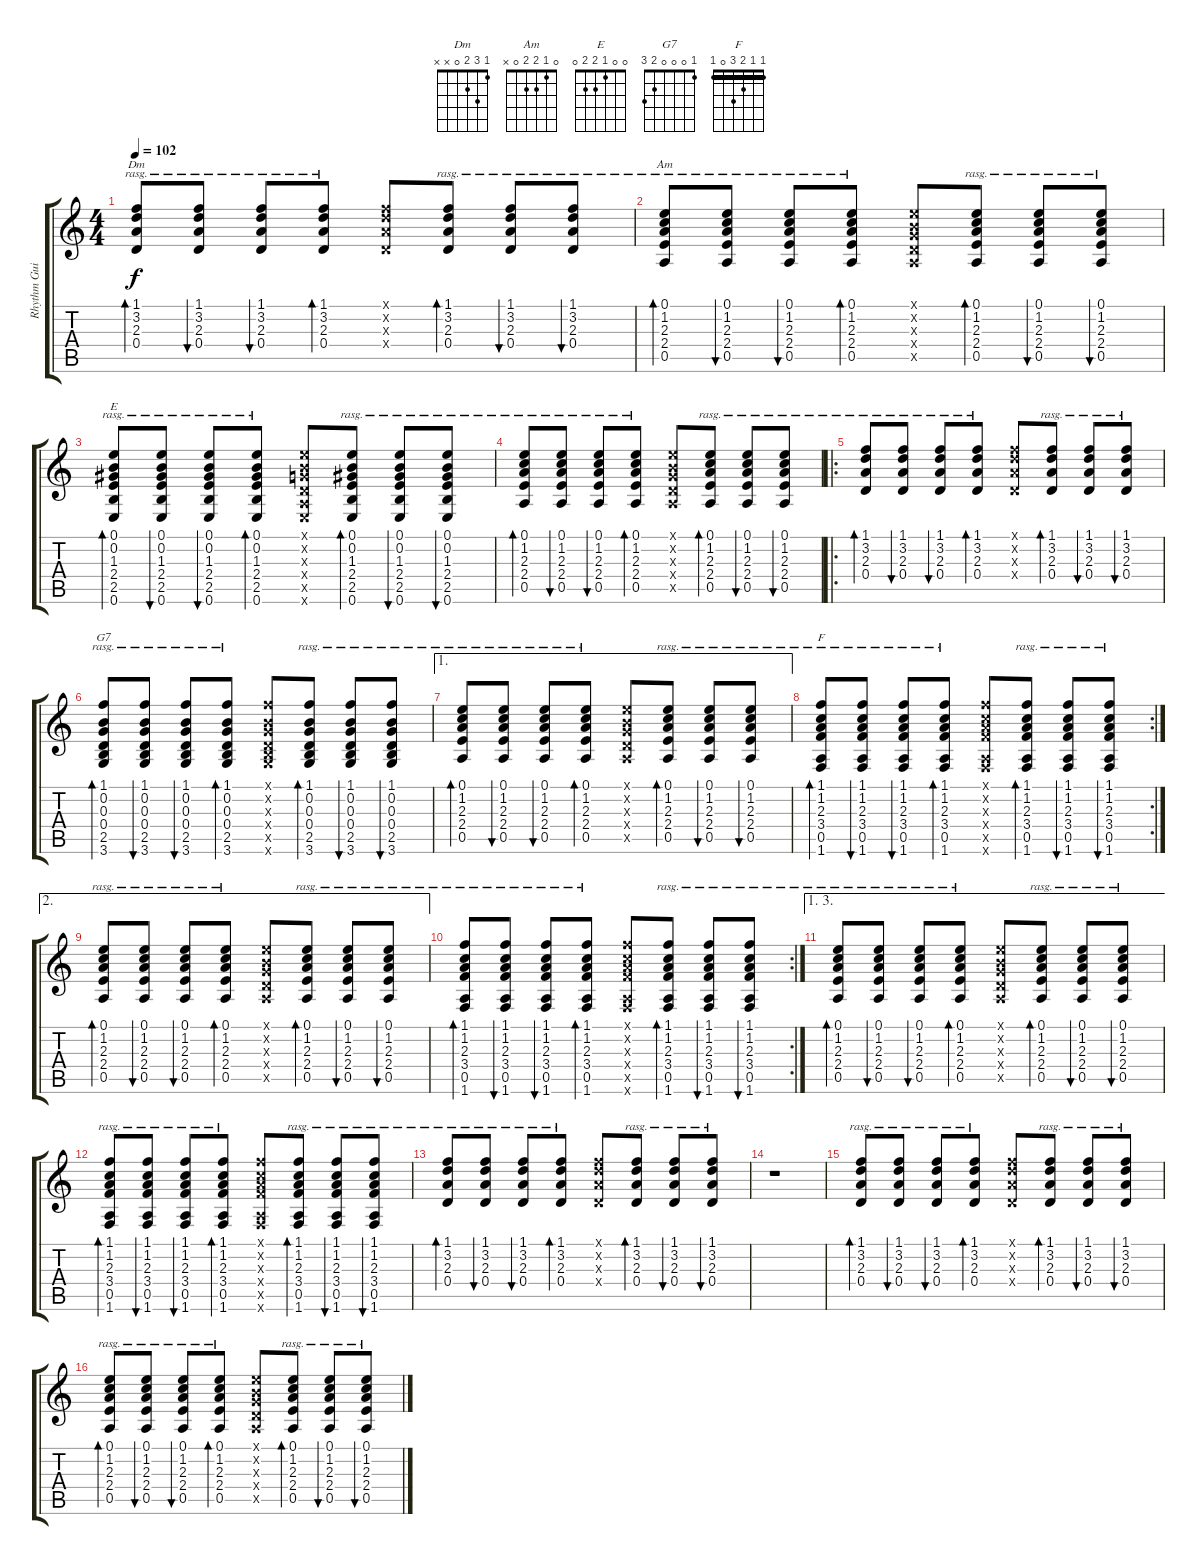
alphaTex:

\track ("Rhythm Guitar  (Chords)" "Rhythm Gui") {instrument acousticguitarnylon}
\staff {score tabs}
\tuning (E4 B3 G3 D3 A2 E2) {hide}
\chord ("Dm" 1 3 2 0 x x)
\chord ("Am" 0 1 2 2 0 x)
\chord ("E" 0 0 1 2 2 0)
\chord ("G7" 1 0 0 0 2 3)
\chord ("F" 1 1 2 3 0 1) {barre 1}
\ts (4 4)
\tempo 102
\clef g2
\ks c
(1.1 3.2 2.3 0.4).8{bd 240 ch "Dm" rasg ii dy f} (1.1 3.2 2.3 0.4).8{bu 240 rasg ii} (1.1 3.2 2.3 0.4).8{bu 240 rasg ii} (1.1 3.2 2.3 0.4).8{bd 120 rasg ii} (1.1{x} 3.2{x} 2.3{x} 0.4{x}).8 (1.1 3.2 2.3 0.4).8{bd 120 rasg ii} (1.1 3.2 2.3 0.4).8{bu 120 rasg ii} (1.1 3.2 2.3 0.4).8{bu 120 rasg ii} |
(0.1 1.2 2.3 2.4 0.5).8{bd 120 ch "Am" rasg ii} (0.1 1.2 2.3 2.4 0.5).8{bu 120 rasg ii} (0.1 1.2 2.3 2.4 0.5).8{bu 120 rasg ii} (0.1 1.2 2.3 2.4 0.5).8{bd 120 rasg ii} (0.1{x} 0.2{x} 0.3{x} 0.4{x} 0.5{x}).8 (0.1 1.2 2.3 2.4 0.5).8{bd 120 rasg ii} (0.1 1.2 2.3 2.4 0.5).8{bu 120 rasg ii} (0.1 1.2 2.3 2.4 0.5).8{bu 120 rasg ii} |
(0.1 0.2 1.3 2.4 2.5 0.6).8{bd 120 ch "E" rasg ii} (0.1 0.2 1.3 2.4 2.5 0.6).8{bu 120 rasg ii} (0.1 0.2 1.3 2.4 2.5 0.6).8{bu 120 rasg ii} (0.1 0.2 1.3 2.4 2.5 0.6).8{bd 120 rasg ii} (0.1{x} 0.2{x} 0.3{x} 0.4{x} 0.5{x} 0.6{x}).8 (0.1 0.2 1.3 2.4 2.5 0.6).8{bd 120 rasg ii} (0.1 0.2 1.3 2.4 2.5 0.6).8{bu 120 rasg ii} (0.1 0.2 1.3 2.4 2.5 0.6).8{bu 120 rasg ii} |
(0.1 1.2 2.3 2.4 0.5).8{bd 120 rasg ii} (0.1 1.2 2.3 2.4 0.5).8{bu 120 rasg ii} (0.1 1.2 2.3 2.4 0.5).8{bu 120 rasg ii} (0.1 1.2 2.3 2.4 0.5).8{bd 120 rasg ii} (0.1{x} 0.2{x} 0.3{x} 0.4{x} 0.5{x}).8 (0.1 1.2 2.3 2.4 0.5).8{bd 120 rasg ii} (0.1 1.2 2.3 2.4 0.5).8{bu 120 rasg ii} (0.1 1.2 2.3 2.4 0.5).8{bu 120 rasg ii} |
\ro
(1.1 3.2 2.3 0.4).8{bd 240 rasg ii} (1.1 3.2 2.3 0.4).8{bu 240 rasg ii} (1.1 3.2 2.3 0.4).8{bu 240 rasg ii} (1.1 3.2 2.3 0.4).8{bd 120 rasg ii} (1.1{x} 3.2{x} 2.3{x} 0.4{x}).8 (1.1 3.2 2.3 0.4).8{bd 120 rasg ii} (1.1 3.2 2.3 0.4).8{bu 120 rasg ii} (1.1 3.2 2.3 0.4).8{bu 120 rasg ii} |
(1.1 0.2 0.3 0.4 2.5 3.6).8{bd 120 ch "G7" rasg ii} (1.1 0.2 0.3 0.4 2.5 3.6).8{bu 120 rasg ii} (1.1 0.2 0.3 0.4 2.5 3.6).8{bu 120 rasg ii} (1.1 0.2 0.3 0.4 2.5 3.6).8{bd 120 rasg ii} (1.1{x} 0.2{x} 0.3{x} 0.4{x} 2.5{x} 3.6{x}).8 (1.1 0.2 0.3 0.4 2.5 3.6).8{bd 120 rasg ii} (1.1 0.2 0.3 0.4 2.5 3.6).8{bu 120 rasg ii} (1.1 0.2 0.3 0.4 2.5 3.6).8{bu 120 rasg ii} |
\ae 1
(0.1 1.2 2.3 2.4 0.5).8{bd 120 rasg ii} (0.1 1.2 2.3 2.4 0.5).8{bu 120 rasg ii} (0.1 1.2 2.3 2.4 0.5).8{bu 120 rasg ii} (0.1 1.2 2.3 2.4 0.5).8{bd 120 rasg ii} (0.1{x} 0.2{x} 0.3{x} 0.4{x} 0.5{x}).8 (0.1 1.2 2.3 2.4 0.5).8{bd 120 rasg ii} (0.1 1.2 2.3 2.4 0.5).8{bu 120 rasg ii} (0.1 1.2 2.3 2.4 0.5).8{bu 120 rasg ii} |
\rc 2
(1.1 1.2 2.3 3.4 0.5 1.6).8{bd 120 ch "F" rasg ii} (1.1 1.2 2.3 3.4 0.5 1.6).8{bu 120 rasg ii} (1.1 1.2 2.3 3.4 0.5 1.6).8{bu 120 rasg ii} (1.1 1.2 2.3 3.4 0.5 1.6).8{bd 120 rasg ii} (1.1{x} 1.2{x} 2.3{x} 3.4{x} 0.5{x} 1.6{x}).8 (1.1 1.2 2.3 3.4 0.5 1.6).8{bd 120 rasg ii} (1.1 1.2 2.3 3.4 0.5 1.6).8{bu 120 rasg ii} (1.1 1.2 2.3 3.4 0.5 1.6).8{bu 120 rasg ii} |
\ae 2
(0.1 1.2 2.3 2.4 0.5).8{bd 120 rasg ii} (0.1 1.2 2.3 2.4 0.5).8{bu 120 rasg ii} (0.1 1.2 2.3 2.4 0.5).8{bu 120 rasg ii} (0.1 1.2 2.3 2.4 0.5).8{bd 120 rasg ii} (0.1{x} 0.2{x} 0.3{x} 0.4{x} 0.5{x}).8 (0.1 1.2 2.3 2.4 0.5).8{bd 120 rasg ii} (0.1 1.2 2.3 2.4 0.5).8{bu 120 rasg ii} (0.1 1.2 2.3 2.4 0.5).8{bu 120 rasg ii} |
\rc 2
(1.1 1.2 2.3 3.4 0.5 1.6).8{bd 120 rasg ii} (1.1 1.2 2.3 3.4 0.5 1.6).8{bu 120 rasg ii} (1.1 1.2 2.3 3.4 0.5 1.6).8{bu 120 rasg ii} (1.1 1.2 2.3 3.4 0.5 1.6).8{bd 120 rasg ii} (1.1{x} 1.2{x} 2.3{x} 3.4{x} 0.5{x} 1.6{x}).8 (1.1 1.2 2.3 3.4 0.5 1.6).8{bd 120 rasg ii} (1.1 1.2 2.3 3.4 0.5 1.6).8{bu 120 rasg ii} (1.1 1.2 2.3 3.4 0.5 1.6).8{bu 120 rasg ii} |
\ae (1 3)
(0.1 1.2 2.3 2.4 0.5).8{bd 120 rasg ii} (0.1 1.2 2.3 2.4 0.5).8{bu 120 rasg ii} (0.1 1.2 2.3 2.4 0.5).8{bu 120 rasg ii} (0.1 1.2 2.3 2.4 0.5).8{bd 120 rasg ii} (0.1{x} 0.2{x} 0.3{x} 0.4{x} 0.5{x}).8 (0.1 1.2 2.3 2.4 0.5).8{bd 120 rasg ii} (0.1 1.2 2.3 2.4 0.5).8{bu 120 rasg ii} (0.1 1.2 2.3 2.4 0.5).8{bu 120 rasg ii} |
(1.1 1.2 2.3 3.4 0.5 1.6).8{bd 120 rasg ii} (1.1 1.2 2.3 3.4 0.5 1.6).8{bu 120 rasg ii} (1.1 1.2 2.3 3.4 0.5 1.6).8{bu 120 rasg ii} (1.1 1.2 2.3 3.4 0.5 1.6).8{bd 120 rasg ii} (1.1{x} 1.2{x} 2.3{x} 3.4{x} 0.5{x} 1.6{x}).8 (1.1 1.2 2.3 3.4 0.5 1.6).8{bd 120 rasg ii} (1.1 1.2 2.3 3.4 0.5 1.6).8{bu 120 rasg ii} (1.1 1.2 2.3 3.4 0.5 1.6).8{bu 120 rasg ii} |
(1.1 3.2 2.3 0.4).8{bd 240 rasg ii} (1.1 3.2 2.3 0.4).8{bu 240 rasg ii} (1.1 3.2 2.3 0.4).8{bu 240 rasg ii} (1.1 3.2 2.3 0.4).8{bd 120 rasg ii} (1.1{x} 3.2{x} 2.3{x} 0.4{x}).8 (1.1 3.2 2.3 0.4).8{bd 120 rasg ii} (1.1 3.2 2.3 0.4).8{bu 120 rasg ii} (1.1 3.2 2.3 0.4).8{bu 120 rasg ii} |
r.1 |
(1.1 3.2 2.3 0.4).8{bd 240 rasg ii} (1.1 3.2 2.3 0.4).8{bu 240 rasg ii} (1.1 3.2 2.3 0.4).8{bu 240 rasg ii} (1.1 3.2 2.3 0.4).8{bd 120 rasg ii} (1.1{x} 3.2{x} 2.3{x} 0.4{x}).8 (1.1 3.2 2.3 0.4).8{bd 120 rasg ii} (1.1 3.2 2.3 0.4).8{bu 120 rasg ii} (1.1 3.2 2.3 0.4).8{bu 120 rasg ii} |
(0.1 1.2 2.3 2.4 0.5).8{bd 120 rasg ii} (0.1 1.2 2.3 2.4 0.5).8{bu 120 rasg ii} (0.1 1.2 2.3 2.4 0.5).8{bu 120 rasg ii} (0.1 1.2 2.3 2.4 0.5).8{bd 120 rasg ii} (0.1{x} 0.2{x} 0.3{x} 0.4{x} 0.5{x}).8 (0.1 1.2 2.3 2.4 0.5).8{bd 120 rasg ii} (0.1 1.2 2.3 2.4 0.5).8{bu 120 rasg ii} (0.1 1.2 2.3 2.4 0.5).8{bu 120 rasg ii}
